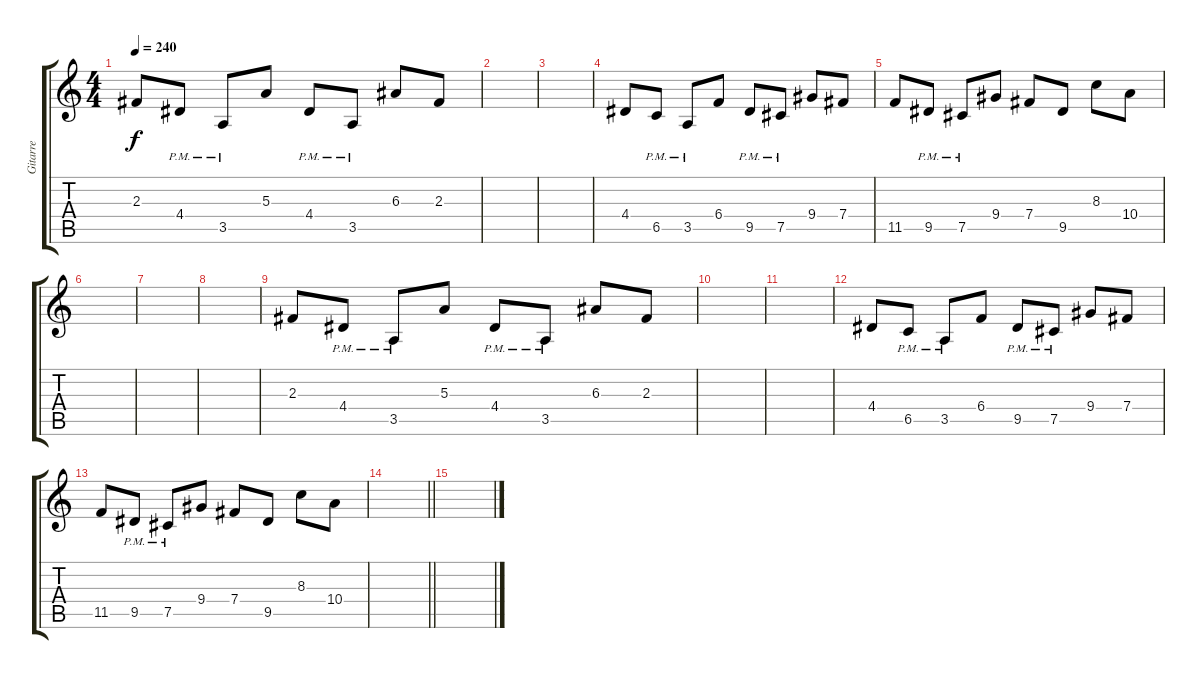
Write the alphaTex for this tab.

\track ("Gitarre" "Gitarre") {instrument distortionguitar}
\staff {score tabs}
\tuning (Db4 Ab3 E3 B2 Gb2 B1) {hide}
\ts (4 4)
\tempo 240
\clef g2
\ks c
2.3.8{dy f} 4.4{pm}.8 3.5{pm}.8 5.3.8 4.4{pm}.8 3.5{pm}.8 6.3.8 2.3.8 |
|
|
4.4.8 6.5{pm}.8 3.5{pm}.8 6.4.8 9.5{pm}.8 7.5{pm}.8 9.4.8 7.4.8 |
11.5.8 9.5{pm}.8 7.5{pm}.8 9.4.8 7.4.8 9.5.8 8.3.8 10.4.8 |
|
|
|
2.3.8 4.4{pm}.8 3.5{pm}.8 5.3.8 4.4{pm}.8 3.5{pm}.8 6.3.8 2.3.8 |
|
|
4.4.8 6.5{pm}.8 3.5{pm}.8 6.4.8 9.5{pm}.8 7.5{pm}.8 9.4.8 7.4.8 |
11.5.8 9.5{pm}.8 7.5{pm}.8 9.4.8 7.4.8 9.5.8 8.3.8 10.4.8 |
\barLineRight lightlight
|
\section ("" "")
